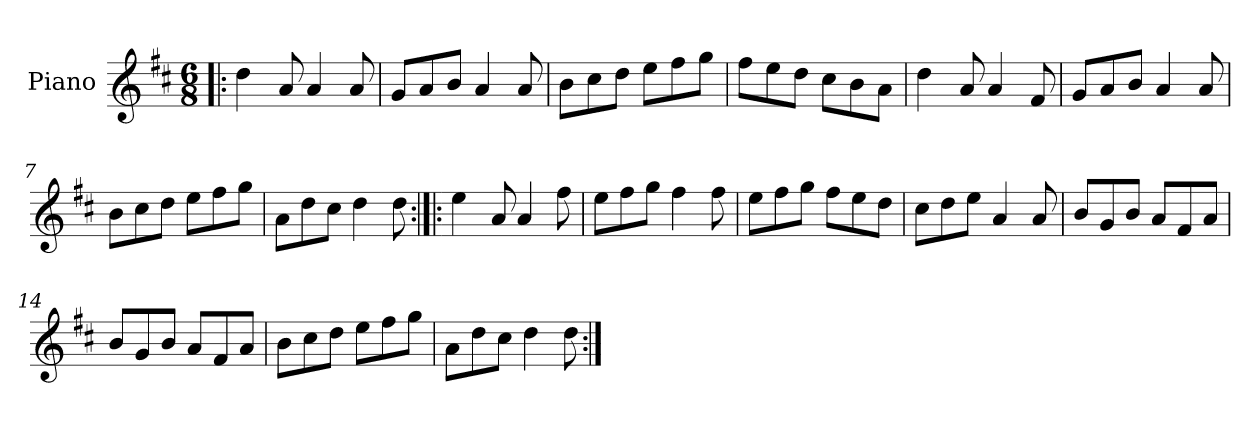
**kern
*part1
*staff1
*I"Piano
*I'Pno
*clefG2
*k[f#c#]
*D:
*M6/8
=1!|:
4dd\
8a/
4a/
8a/
=2
8g/L
8a/
8b/J
4a/
8a/
=3
8b\L
8cc#\
8dd\J
8ee\L
8ff#\
8gg\J
=4
8ff#\L
8ee\
8dd\J
8cc#\L
8b\
8a\J
=5
4dd\
8a/
4a/
8f#/
!!LO:LB:g=z
=6
8g/L
8a/
8b/J
4a/
8a/
=7
8b\L
8cc#\
8dd\J
8ee\L
8ff#\
8gg\J
=8
8a\L
8dd\
8cc#\J
4dd\
8dd\
=9:|!|:
4ee\
8a/
4a/
8ff#\
=10
8ee\L
8ff#\
8gg\J
4ff#\
8ff#\
=11
8ee\L
8ff#\
8gg\J
8ff#\L
8ee\
8dd\J
!!LO:LB:g=z
=12
8cc#\L
8dd\
8ee\J
4a/
8a/
=13
8b/L
8g/
8b/J
8a/L
8f#/
8a/J
=14
8b/L
8g/
8b/J
8a/L
8f#/
8a/J
=15
8b\L
8cc#\
8dd\J
8ee\L
8ff#\
8gg\J
=16
8a\L
8dd\
8cc#\J
4dd\
8dd\
=:|!
*-
